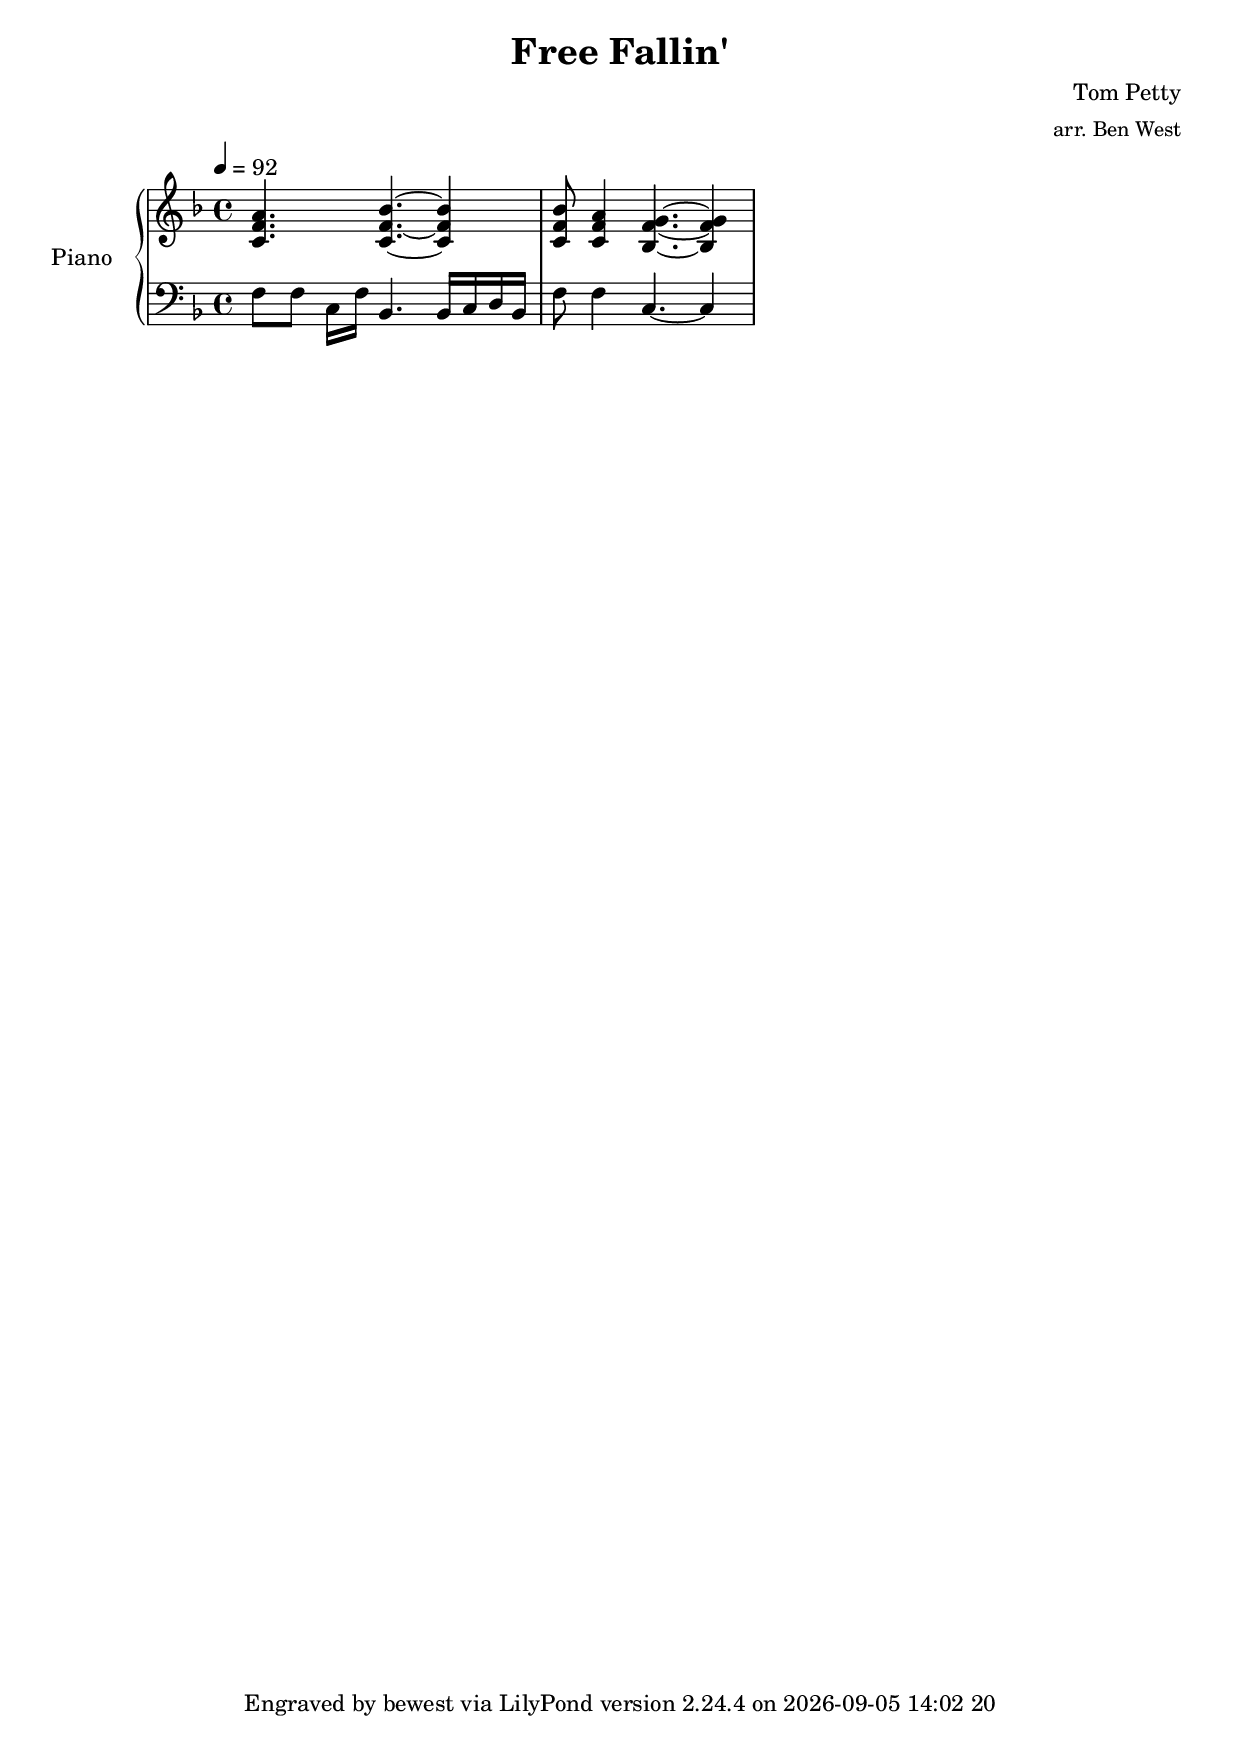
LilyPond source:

%%%%%%%%%%%%%%%%%%%%%%%%%%%%%%%%%%%%%%%%%%%%%%%%
%
%
%
\version "2.12.3"


now   = #(strftime "%Y-%m-%d %H:%I %C" (localtime (current-time)))
global = { \key cis \minor \time 4/4 \tempo 4 = 77 }
uselessWords = \lyricmode {
  mee -- nah nee -- nah
}

\header {
    %% piece = ""
    title = "Free Fallin'"

  %% 
  %% 
  %%
    %{ 
    title = \markup
            \center-column {
               ""
               "Title second line, longer" }
  %} 
    %% subtitle = "theme from Symphony no 9"
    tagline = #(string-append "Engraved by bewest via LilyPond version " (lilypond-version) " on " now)
    %% poet = "Poet"
    composer =  \markup { "Tom Petty" }
    %% texttranslator = "Text Translator"
    %% meter = \markup { \teeny "m" \tiny "e" \normalsize "t" \large "e" \huge "r" }
    arranger = \markup { \small "arr. Ben West" }
    %% instrument = \markup { \small "piano" }

}

melodyAi = \relative c'' {
  | <a f c>4.
    <bes f c>4. ~
    <bes f c>4
  | <bes c, f>8 <a c, f>4
    <g f bes,>4. ~
    <g f bes,>4
}

accompAi = \relative c {
  | f8 f c16 f
    bes,4. bes16 c d bes
  | f'8 f4 c4. ~ c4
}

%%%%%%%%%%%%%%%%%%%%%
% Set up the staff
     upper = \relative c'' {
        \clef treble
        \tempo 4 = 92
        \key f \major
        \time 4/4
     
        \melodyAi
     }
     
     lower = \relative c, {
        \clef bass
        \key f \major
        \time 4/4
        
        \accompAi
     }
     
  \score {

  \new PianoStaff <<
     \set PianoStaff.instrumentName = "Piano  "
     \new Staff = "upper" \upper
     \new Staff = "lower" \lower
  >>
  \layout { }
  \midi { }
}

%%%%%
% EOF
